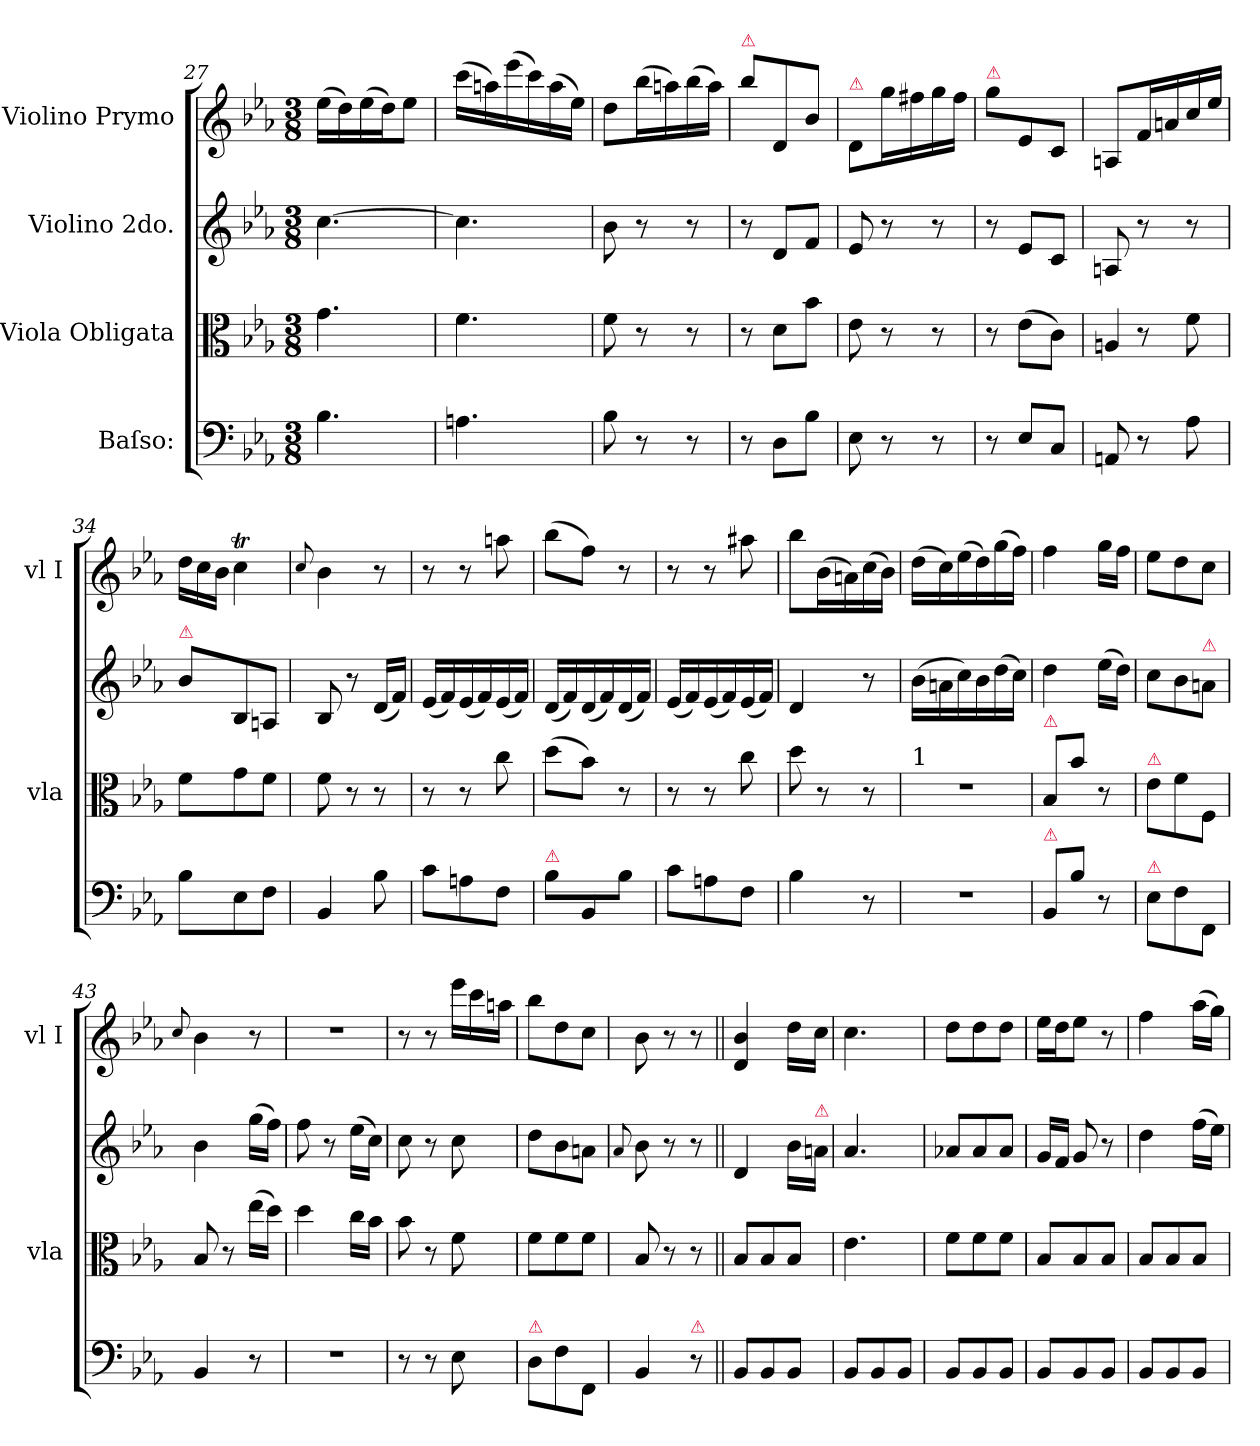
**kern	**kern	**dynam	**kern	**dynam	**kern
*part4	*part3	*part3	*part2	*part2	*part1
*staff4	*staff3	*staff3	*staff2	*staff2	*staff1
*I"Baſso:	*I"Viola Obligata	*	*I"Violino 2do.	*	*I"Violino Prymo
*	*I'vla	*	*	*	*I'vl I
*clefF4	*clefC3	*	*clefG2	*	*clefG2
*k[b-e-a-]	*k[b-e-a-]	*	*k[b-e-a-]	*	*k[b-e-a-]
*E-:	*E-:	*	*E-:	*	*E-:
*M3/8	*M3/8	*	*M3/8	*	*M3/8
=27	=27	=27	=27	=27	=27
4.B-\	4.g\	.	[4.cc\	.	(16ee-\LL
.	.	.	.	.	16dd\)
.	.	.	.	.	(16ee-\
.	.	.	.	.	16dd\J)
.	.	.	.	.	8ee-\J
=28	=28	=28	=28	=28	=28
4.An\	4.f\	.	4.cc\]	.	(16ccc\LL
.	.	.	.	.	16aan\)
.	.	.	.	.	(16eee-\
.	.	.	.	.	16ccc\)
.	.	.	.	.	(16aa\
.	.	.	.	.	16ee-\JJ)
=29	=29	=29	=29	=29	=29
8B-\	8f\	.	8b-\	.	8dd\L
8r	8r	.	8r	.	(16bb-\L
.	.	.	.	.	16aan\)
8r	8r	.	8r	.	(16bb-\
.	.	.	.	.	16aa\JJ)
=30	=30	=30	=30	=30	=30
!	!	!	!	!	!LO:TX:a:color=crimson:t=⚠
8r	8r	.	8r	.	8bb-\L
8D\L	8d\L	.	8d/L	.	8d/
8B-\J	8b-\J	.	8f/J	.	8b-/J
=31	=31	=31	=31	=31	=31
!	!	!	!	!	!LO:TX:a:color=crimson:t=⚠
8E-\	8e-\	.	8e-/	.	8d/L
8r	8r	.	8r	.	16gg\L
.	.	.	.	.	16ff#X\
8r	8r	.	8r	.	16gg\
.	.	.	.	.	16ff#\JJ
=32	=32	=32	=32	=32	=32
!	!	!	!	!	!LO:TX:a:color=crimson:t=⚠
8r	8r	.	8r	.	8gg\L
8E-/L	(8e-\L	.	8e-/L	.	8e-/
8C/J	8c\J)	.	8c/J	.	8c/J
=33	=33	=33	=33	=33	=33
!	!LO:N:vis=4	!	!	!	!
8AAn/	8An/	.	8An/	.	8An/L
8r	8r	.	8r	.	16f/L
.	.	.	.	.	16an/
8A-\	8f\	.	8r	.	16cc/
.	.	.	.	.	16ee-/JJ
=34	=34	=34	=34	=34	=34
*	*	*	*	*	*Xtuplet
!	!	!	!LO:TX:a:color=crimson:t=⚠	!	!
8B-\L	8f\L	.	8b-\L	.	24dd\LL
.	.	.	.	.	24cc\
.	.	.	.	.	24b-\JJ
8E-\	8g\	.	8B-/	.	4ccT\
8F\J	8f\J	.	8An/J	.	.
=35	=35	=35	=35	=35	=35
.	.	.	.	.	8qqcc/
4BB-/	8f\	.	8B-/	.	4b-\
.	8r	.	8r	.	.
8B-\	8r	.	(16d/LL	.	8r
.	.	.	16f/JJ)	.	.
=36	=36	=36	=36	=36	=36
8c\L	8r	.	(16e-/LL	.	8r
.	.	.	16f/)	.	.
8An\	8r	.	(16e-/	.	8r
.	.	.	16f/)	.	.
8F\J	8cc\	.	(16e-/	.	8aan\
.	.	.	16f/JJ)	.	.
=37	=37	=37	=37	=37	=37
!LO:TX:a:color=crimson:t=⚠	!	!	!	!	!
8B-\L	(8dd\L	.	(16d/LL	.	(8bb-\L
.	.	.	16f/)	.	.
8BB-/	8b-\J)	.	(16d/	.	8ff\J)
.	.	.	16f/)	.	.
8B-\J	8r	.	(16d/	.	8r
.	.	.	16f/JJ)	.	.
=38	=38	=38	=38	=38	=38
8c\L	8r	.	(16e-/LL	.	8r
.	.	.	16f/)	.	.
8An\	8r	.	(16e-/	.	8r
.	.	.	16f/)	.	.
8F\J	8cc\	.	(16e-/	.	8aa#X\
.	.	.	16f/JJ)	.	.
=39	=39	=39	=39	=39	=39
4B-\	8dd\	.	4d/	.	8bb-\L
.	8r	.	.	.	(16b-\L
.	.	.	.	.	16an\)
8r	8r	.	8r	.	(16cc\
.	.	.	.	.	16b-\JJ)
=40	=40	=40	=40	=40	=40
!	!LO:TX:a:t=1	!	!	!	!
4.r	4.r	.	(16b-\LL	.	(16dd\LL
.	.	.	16an\	.	16cc\)
.	.	.	16cc\)	.	(16ee-\
.	.	.	16b-\	.	16dd\)
.	.	.	(16dd\	.	(16gg\
.	.	.	16cc\JJ)	.	16ff\JJ)
=41	=41	=41	=41	=41	=41
!	!LO:TX:a:color=crimson:t=⚠	!	!	!	!
!LO:TX:a:color=crimson:t=⚠	!	!	!	!	!
8BB-/L	8B-/L	.	4dd\	.	4ff\
8B-\J	8b-\J	.	.	.	.
8r	8r	.	(16ee-\LL	.	16gg\LL
.	.	.	16dd\JJ)	.	16ff\JJ
=42	=42	=42	=42	=42	=42
!	!LO:TX:a:color=crimson:t=⚠	!	!	!	!
!LO:TX:a:color=crimson:t=⚠	!	!	!	!	!
8E-\L	8e-\L	.	8cc\L	.	8ee-\L
8F\	8f\	.	8b-\	.	8dd\
!	!	!	!LO:TX:a:color=crimson:t=⚠	!	!
8FF/J	8F/J	.	8an\J	.	8cc\J
=43	=43	=43	=43	=43	=43
.	.	.	.	.	8qqcc/
!	!	!	!	!LO:DY:a:rj	!
4BB-/	8B-/	.	4b-\	pia.	4b-\
.	8r	.	.	.	.
8r	(16ee-\LL	p&colon;	(16gg\LL	.	8r
.	16dd\JJ)	.	16ff\JJ)	.	.
=44	=44	=44	=44	=44	=44
4.r	4dd\	.	8ff\	.	4.r
.	.	.	8r	.	.
.	16cc\LL	.	(16ee-\LL	.	.
.	16b-\JJ	.	16cc\JJ)	.	.
=45	=45	=45	=45	=45	=45
8r	8b-\	.	8cc\	.	8r
8r	8r	.	8r	.	8r
8E-\	8f\	fo.	8cc\	.	24eee-\LL
.	.	.	.	.	24ccc\
.	.	.	.	.	24aan\JJ
=46	=46	=46	=46	=46	=46
!LO:TX:a:color=crimson:t=⚠	!	!	!	!	!
8D\L	8f\L	.	8dd\L	.	8bb-\L
8F\	8f\	.	8b-\	.	8dd\
8FF/J	8f\J	.	8an\J	.	8cc\J
=47	=47	=47	=47	=47	=47
.	.	.	8qqa-/	.	.
4BB-/	8B-/	.	8b-\	.	8b-\
.	8r	.	8r	.	8r
!LO:TX:a:color=crimson:t=⚠	!	!	!	!	!
8r	8r	.	8r	.	8r
=48||	=48||	=48||	=48||	=48||	=48||
8BB-/L	8B-/L	.	4d/	.	4d/ 4b-/
8BB-/	8B-/	.	.	.	.
8BB-/J	8B-/J	.	16b-\LL	.	16dd\LL
!	!	!	!LO:TX:a:color=crimson:t=⚠	!	!
.	.	.	16an\JJ	.	16cc\JJ
=49	=49	=49	=49	=49	=49
8BB-/L	4.e-\	.	4.a-/	.	4.cc\
8BB-/	.	.	.	.	.
8BB-/J	.	.	.	.	.
=50	=50	=50	=50	=50	=50
8BB-/L	8f\L	.	8a-X/L	.	8dd\L
8BB-/	8f\	.	8a-/	.	8dd\
8BB-/J	8f\J	.	8a-/J	.	8dd\J
=51	=51	=51	=51	=51	=51
8BB-/L	8B-/L	.	16g/LL	.	16ee-\LL
.	.	.	16f/JJ	.	16dd\J
8BB-/	8B-/	.	8g/	.	8ee-\J
8BB-/J	8B-/J	.	8r	.	8r
=52	=52	=52	=52	=52	=52
8BB-/L	8B-/L	.	4dd\	.	4ff\
8BB-/	8B-/	.	.	.	.
8BB-/J	8B-/J	.	(16ff\LL	.	(16aa-\LL
.	.	.	16ee-\JJ)	.	16gg\JJ)
=	=	=	=	=	=
*-	*-	*-	*-	*-	*-
